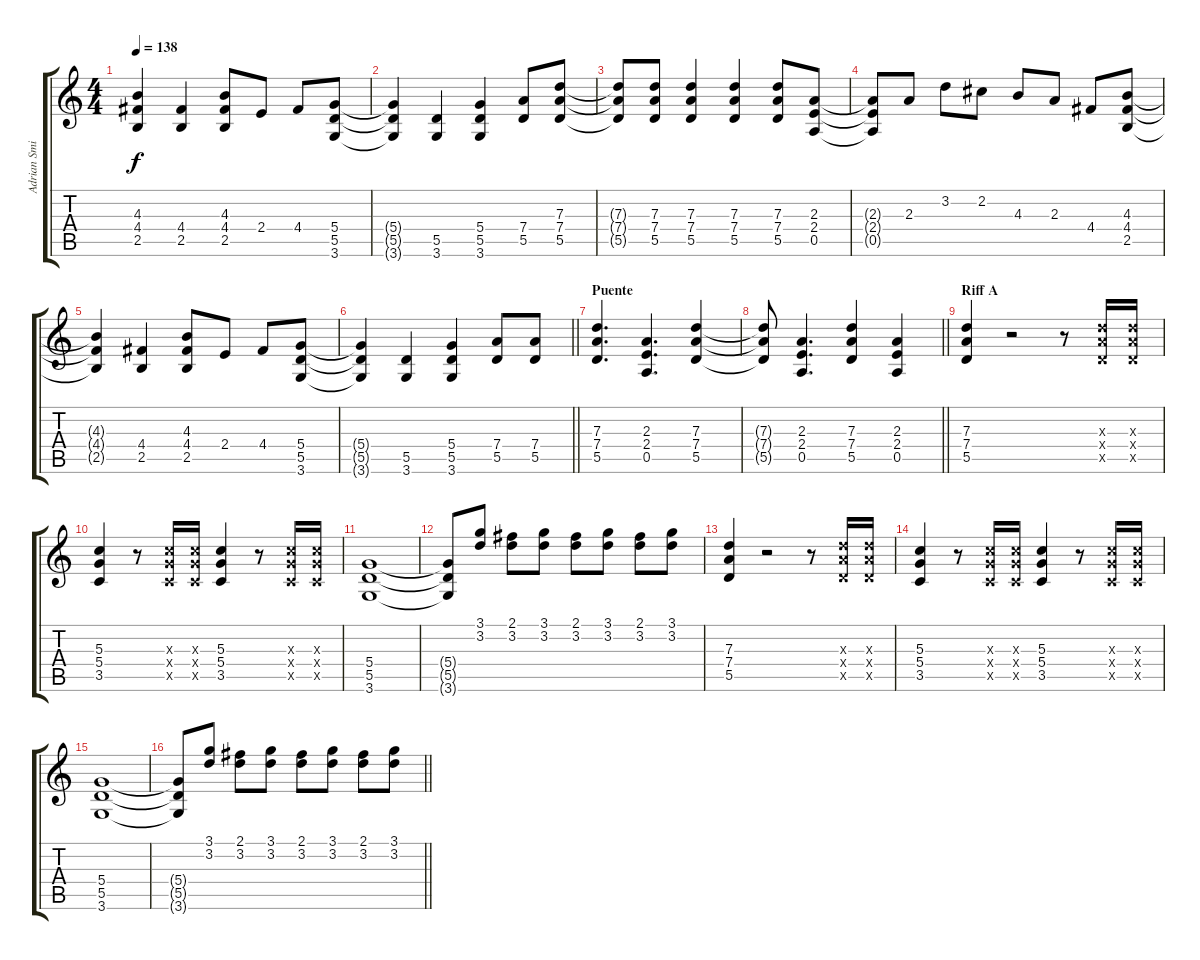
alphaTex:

\track ("Adrian Smith" "Adrian Smi") {instrument overdrivenguitar}
\staff {score tabs}
\tuning (E4 B3 G3 D3 A2 E2) {hide}
\ts (4 4)
\tempo 138
\clef g2
\ks c
(4.3{t} 4.4{t} 2.5{t}).4{dy f} (4.4 2.5).4 (4.3 4.4 2.5).8 2.4.8 4.4.8 (5.4 5.5 3.6).8 |
(5.4{t} 5.5{t} 3.6{t}).4 (5.5 3.6).4 (5.4 5.5 3.6).4 (7.4 5.5).8 (7.3 7.4 5.5).8 |
(7.3{t} 7.4{t} 5.5{t}).8 (7.3 7.4 5.5).8 (7.3 7.4 5.5).4 (7.3 7.4 5.5).4 (7.3 7.4 5.5).8 (2.3 2.4 0.5).8 |
(2.3{t} 2.4{t} 0.5{t}).8 2.3.8 3.2.8 2.2.8 4.3.8 2.3.8 4.4.8 (4.3 4.4 2.5).8 |
(4.3{t} 4.4{t} 2.5{t}).4 (4.4 2.5).4 (4.3 4.4 2.5).8 2.4.8 4.4.8 (5.4 5.5 3.6).8 |
\barLineRight lightlight
(5.4{t} 5.5{t} 3.6{t}).4 (5.5 3.6).4 (5.4 5.5 3.6).4 (7.4 5.5).8 (7.4 5.5).8 |
\section ("" "Puente")
(7.3 7.4 5.5).4{d} (2.3 2.4 0.5).4{d} (7.3 7.4 5.5).4 |
\barLineRight lightlight
(7.3{t} 7.4{t} 5.5{t}).8 (2.3 2.4 0.5).4{d} (7.3 7.4 5.5).4 (2.3 2.4 0.5).4 |
\section ("" "Riff A")
(7.3 7.4 5.5).4 r.2 r.8 (7.3{x} 7.4{x} 5.5{x}).16 (7.3{x} 7.4{x} 5.5{x}).16 |
(5.3 5.4 3.5).4 r.8 (5.3{x} 5.4{x} 3.5{x}).16 (5.3{x} 5.4{x} 3.5{x}).16 (5.3 5.4 3.5).4 r.8 (5.3{x} 5.4{x} 3.5{x}).16 (5.3{x} 5.4{x} 3.5{x}).16 |
(5.4 5.5 3.6).1 |
(5.4{t} 5.5{t} 3.6{t}).8 (3.1 3.2).8 (2.1 3.2).8 (3.1 3.2).8 (2.1 3.2).8 (3.1 3.2).8 (2.1 3.2).8 (3.1 3.2).8 |
(7.3 7.4 5.5).4 r.2 r.8 (7.3{x} 7.4{x} 5.5{x}).16 (7.3{x} 7.4{x} 5.5{x}).16 |
(5.3 5.4 3.5).4 r.8 (5.3{x} 5.4{x} 3.5{x}).16 (5.3{x} 5.4{x} 3.5{x}).16 (5.3 5.4 3.5).4 r.8 (5.3{x} 5.4{x} 3.5{x}).16 (5.3{x} 5.4{x} 3.5{x}).16 |
(5.4 5.5 3.6).1 |
\barLineRight lightlight
(5.4{t} 5.5{t} 3.6{t}).8 (3.1 3.2).8 (2.1 3.2).8 (3.1 3.2).8 (2.1 3.2).8 (3.1 3.2).8 (2.1 3.2).8 (3.1 3.2).8
